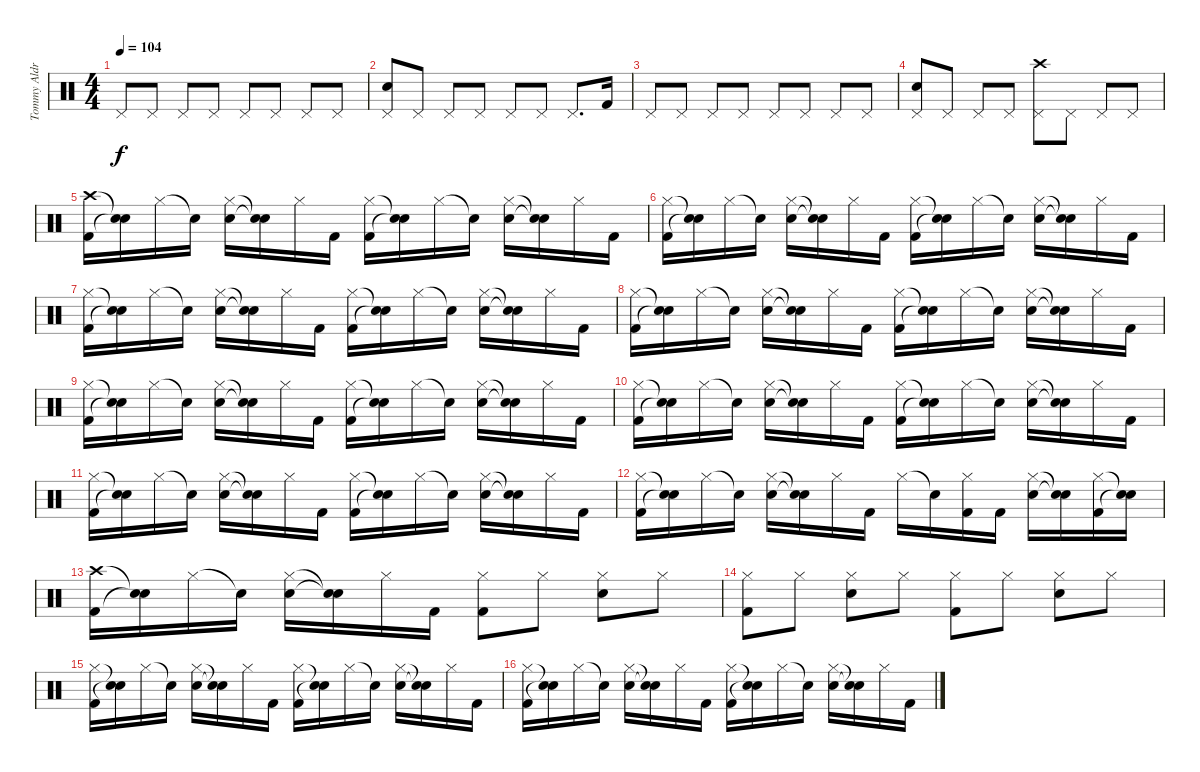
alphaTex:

\track ("Tommy Aldridge" "Tommy Aldr") {instrument percussion}
\staff {score}
\articulation defaults
\ts (4 4)
\tempo 104
\clef neutral
\ks c "Pedal Hi-Hat (hit)".8{dy f} "Pedal Hi-Hat (hit)".8 "Pedal Hi-Hat (hit)".8 "Pedal Hi-Hat (hit)".8 "Pedal Hi-Hat (hit)".8 "Pedal Hi-Hat (hit)".8 "Pedal Hi-Hat (hit)".8 "Pedal Hi-Hat (hit)".8
|
("Pedal Hi-Hat (hit)" "Snare (hit) 2").8 "Pedal Hi-Hat (hit)".8 "Pedal Hi-Hat (hit)".8 "Pedal Hi-Hat (hit)".8 "Pedal Hi-Hat (hit)".8 "Pedal Hi-Hat (hit)".8 "Pedal Hi-Hat (hit)".8{d} "Kick (hit) 2".16 |
"Pedal Hi-Hat (hit)".8 "Pedal Hi-Hat (hit)".8 "Pedal Hi-Hat (hit)".8 "Pedal Hi-Hat (hit)".8 "Pedal Hi-Hat (hit)".8 "Pedal Hi-Hat (hit)".8 "Pedal Hi-Hat (hit)".8 "Pedal Hi-Hat (hit)".8 |
("Pedal Hi-Hat (hit)" "Snare (hit) 2").8 "Pedal Hi-Hat (hit)".8 "Pedal Hi-Hat (hit)".8 "Pedal Hi-Hat (hit)".8 ("Crash high (hit)" "Pedal Hi-Hat (hit)").8 "Pedal Hi-Hat (hit)".8 "Pedal Hi-Hat (hit)".8 "Pedal Hi-Hat (hit)".8 |
("Crash high (hit)" "Kick (hit) 2").16 ("Snare (hit)"{t} "Snare (hit)"{t}).16 "Hi-Hat (closed)".16 "Snare (hit)"{t}.16 ("Hi-Hat (closed)" "Snare (hit) 2").16 ("Snare (hit)"{t} "Snare (hit)"{t}).16 "Hi-Hat (closed)".16 "Kick (hit) 2".16 ("Hi-Hat (closed)" "Kick (hit) 2").16 ("Snare (hit)"{t} "Snare (hit)"{t}).16 "Hi-Hat (closed)".16 "Snare (hit)"{t}.16 ("Hi-Hat (closed)" "Snare (hit) 2").16 ("Snare (hit)"{t} "Snare (hit)"{t}).16 "Hi-Hat (closed)".16 "Kick (hit) 2".16 |
("Hi-Hat (closed)" "Kick (hit) 2").16 ("Snare (hit)"{t} "Snare (hit)"{t}).16 "Hi-Hat (closed)".16 "Snare (hit)"{t}.16 ("Hi-Hat (closed)" "Snare (hit) 2").16 ("Snare (hit)"{t} "Snare (hit)"{t}).16 "Hi-Hat (closed)".16 "Kick (hit) 2".16 ("Hi-Hat (closed)" "Kick (hit) 2").16 ("Snare (hit)"{t} "Snare (hit)"{t}).16 "Hi-Hat (closed)".16 "Snare (hit)"{t}.16 ("Hi-Hat (closed)" "Snare (hit) 2").16 ("Snare (hit)"{t} "Snare (hit)"{t}).16 "Hi-Hat (closed)".16 "Kick (hit) 2".16 |
("Hi-Hat (closed)" "Kick (hit) 2").16 ("Snare (hit)"{t} "Snare (hit)"{t}).16 "Hi-Hat (closed)".16 "Snare (hit)"{t}.16 ("Hi-Hat (closed)" "Snare (hit) 2").16 ("Snare (hit)"{t} "Snare (hit)"{t}).16 "Hi-Hat (closed)".16 "Kick (hit) 2".16 ("Hi-Hat (closed)" "Kick (hit) 2").16 ("Snare (hit)"{t} "Snare (hit)"{t}).16 "Hi-Hat (closed)".16 "Snare (hit)"{t}.16 ("Hi-Hat (closed)" "Snare (hit) 2").16 ("Snare (hit)"{t} "Snare (hit)"{t}).16 "Hi-Hat (closed)".16 "Kick (hit) 2".16 |
("Hi-Hat (closed)" "Kick (hit) 2").16 ("Snare (hit)"{t} "Snare (hit)"{t}).16 "Hi-Hat (closed)".16 "Snare (hit)"{t}.16 ("Hi-Hat (closed)" "Snare (hit) 2").16 ("Snare (hit)"{t} "Snare (hit)"{t}).16 "Hi-Hat (closed)".16 "Kick (hit) 2".16 ("Hi-Hat (closed)" "Kick (hit) 2").16 ("Snare (hit)"{t} "Snare (hit)"{t}).16 "Hi-Hat (closed)".16 "Snare (hit)"{t}.16 ("Hi-Hat (closed)" "Snare (hit) 2").16 ("Snare (hit)"{t} "Snare (hit)"{t}).16 "Hi-Hat (closed)".16 "Kick (hit) 2".16 |
("Hi-Hat (closed)" "Kick (hit) 2").16 ("Snare (hit)"{t} "Snare (hit)"{t}).16 "Hi-Hat (closed)".16 "Snare (hit)"{t}.16 ("Hi-Hat (closed)" "Snare (hit) 2").16 ("Snare (hit)"{t} "Snare (hit)"{t}).16 "Hi-Hat (closed)".16 "Kick (hit) 2".16 ("Hi-Hat (closed)" "Kick (hit) 2").16 ("Snare (hit)"{t} "Snare (hit)"{t}).16 "Hi-Hat (closed)".16 "Snare (hit)"{t}.16 ("Hi-Hat (closed)" "Snare (hit) 2").16 ("Snare (hit)"{t} "Snare (hit)"{t}).16 "Hi-Hat (closed)".16 "Kick (hit) 2".16 |
("Hi-Hat (closed)" "Kick (hit) 2").16 ("Snare (hit)"{t} "Snare (hit)"{t}).16 "Hi-Hat (closed)".16 "Snare (hit)"{t}.16 ("Hi-Hat (closed)" "Snare (hit) 2").16 ("Snare (hit)"{t} "Snare (hit)"{t}).16 "Hi-Hat (closed)".16 "Kick (hit) 2".16 ("Hi-Hat (closed)" "Kick (hit) 2").16 ("Snare (hit)"{t} "Snare (hit)"{t}).16 "Hi-Hat (closed)".16 "Snare (hit)"{t}.16 ("Hi-Hat (closed)" "Snare (hit) 2").16 ("Snare (hit)"{t} "Snare (hit)"{t}).16 "Hi-Hat (closed)".16 "Kick (hit) 2".16 |
("Hi-Hat (closed)" "Kick (hit) 2").16 ("Snare (hit)"{t} "Snare (hit)"{t}).16 "Hi-Hat (closed)".16 "Snare (hit)"{t}.16 ("Hi-Hat (closed)" "Snare (hit) 2").16 ("Snare (hit)"{t} "Snare (hit)"{t}).16 "Hi-Hat (closed)".16 "Kick (hit) 2".16 ("Hi-Hat (closed)" "Kick (hit) 2").16 ("Snare (hit)"{t} "Snare (hit)"{t}).16 "Hi-Hat (closed)".16 "Snare (hit)"{t}.16 ("Hi-Hat (closed)" "Snare (hit) 2").16 ("Snare (hit)"{t} "Snare (hit)"{t}).16 "Hi-Hat (closed)".16 "Kick (hit) 2".16 |
("Hi-Hat (closed)" "Kick (hit) 2").16 ("Snare (hit)"{t} "Snare (hit)"{t}).16 "Hi-Hat (closed)".16 "Snare (hit)"{t}.16 ("Hi-Hat (closed)" "Snare (hit) 2").16 ("Snare (hit)"{t} "Snare (hit)"{t}).16 "Hi-Hat (closed)".16 "Kick (hit) 2".16 "Hi-Hat (closed)".16 "Snare (hit)"{t}.16 ("Hi-Hat (closed)" "Kick (hit) 2").16 "Kick (hit) 2".16 ("Hi-Hat (closed)" "Snare (hit) 2").16 ("Snare (hit)"{t} "Snare (hit)"{t}).16 ("Hi-Hat (closed)" "Kick (hit) 2").16 ("Snare (hit)"{t} "Snare (hit)"{t}).16 |
("Crash high (hit)" "Kick (hit) 2").16 ("Snare (hit)"{t} "Snare (hit)"{t}).16 "Hi-Hat (closed)".16 "Snare (hit)"{t}.16 ("Hi-Hat (closed)" "Snare (hit) 2").16 ("Snare (hit)"{t} "Snare (hit)"{t}).16 "Hi-Hat (closed)".16 "Kick (hit) 2".16 ("Hi-Hat (closed)" "Kick (hit) 2").8 "Hi-Hat (closed)".8 ("Hi-Hat (closed)" "Snare (hit) 2").8 "Hi-Hat (closed)".8 |
("Hi-Hat (closed)" "Kick (hit) 2").8 "Hi-Hat (closed)".8 ("Hi-Hat (closed)" "Snare (hit) 2").8 "Hi-Hat (closed)".8 ("Hi-Hat (closed)" "Kick (hit) 2").8 "Hi-Hat (closed)".8 ("Hi-Hat (closed)" "Snare (hit) 2").8 "Hi-Hat (closed)".8 |
("Hi-Hat (closed)" "Kick (hit) 2").16 ("Snare (hit)"{t} "Snare (hit)"{t}).16 "Hi-Hat (closed)".16 "Snare (hit)"{t}.16 ("Hi-Hat (closed)" "Snare (hit) 2").16 ("Snare (hit)"{t} "Snare (hit)"{t}).16 "Hi-Hat (closed)".16 "Kick (hit) 2".16 ("Hi-Hat (closed)" "Kick (hit) 2").16 ("Snare (hit)"{t} "Snare (hit)"{t}).16 "Hi-Hat (closed)".16 "Snare (hit)"{t}.16 ("Hi-Hat (closed)" "Snare (hit) 2").16 ("Snare (hit)"{t} "Snare (hit)"{t}).16 "Hi-Hat (closed)".16 "Kick (hit) 2".16 |
("Hi-Hat (closed)" "Kick (hit) 2").16 ("Snare (hit)"{t} "Snare (hit)"{t}).16 "Hi-Hat (closed)".16 "Snare (hit)"{t}.16 ("Hi-Hat (closed)" "Snare (hit) 2").16 ("Snare (hit)"{t} "Snare (hit)"{t}).16 "Hi-Hat (closed)".16 "Kick (hit) 2".16 ("Hi-Hat (closed)" "Kick (hit) 2").16 ("Snare (hit)"{t} "Snare (hit)"{t}).16 "Hi-Hat (closed)".16 "Snare (hit)"{t}.16 ("Hi-Hat (closed)" "Snare (hit) 2").16 ("Snare (hit)"{t} "Snare (hit)"{t}).16 "Hi-Hat (closed)".16 "Kick (hit) 2".16
